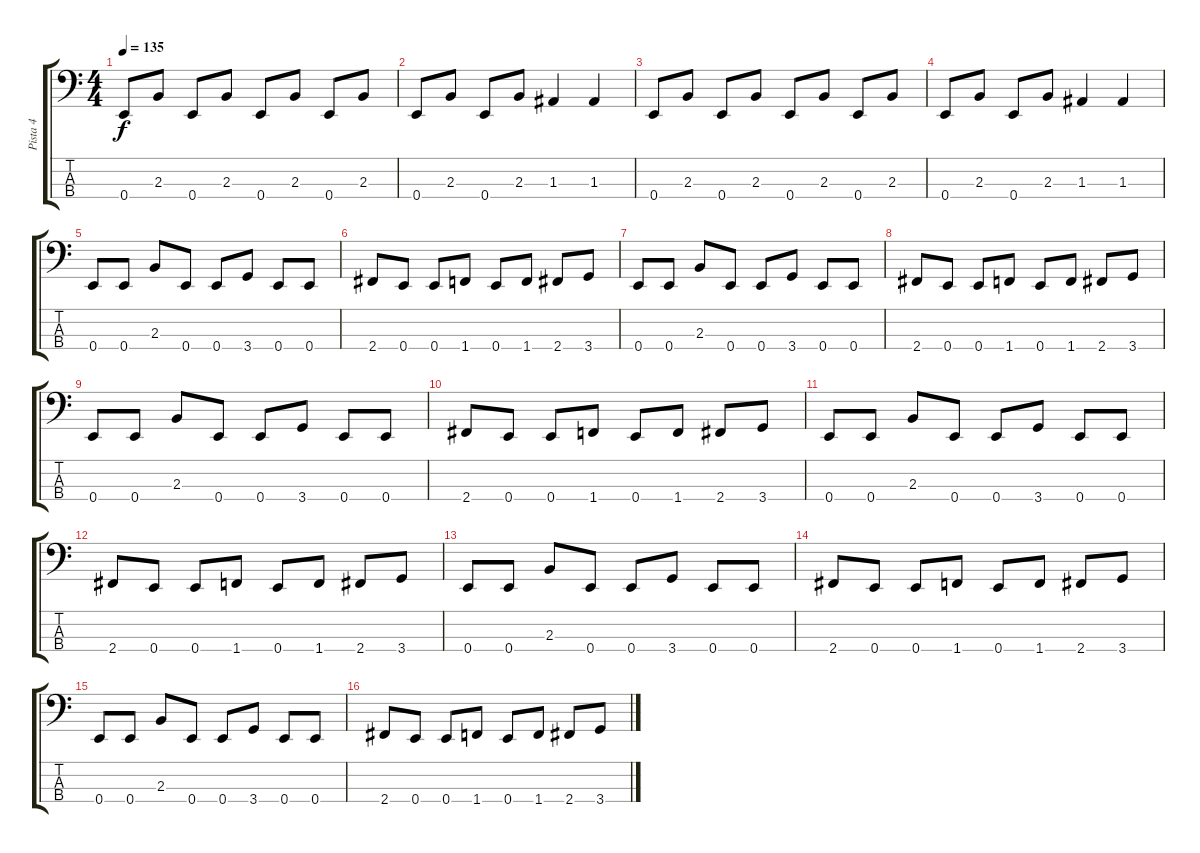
\track ("Pista 4" "Pista 4") {instrument electricbasspick}
\staff {score tabs}
\tuning (G2 D2 A1 E1) {hide}
\ts (4 4)
\tempo 135
\clef f4
\ks c
0.4.8{dy f} 2.3.8 0.4.8 2.3.8 0.4.8 2.3.8 0.4.8 2.3.8 |
0.4.8 2.3.8 0.4.8 2.3.8 1.3.4 1.3.4 |
0.4.8 2.3.8 0.4.8 2.3.8 0.4.8 2.3.8 0.4.8 2.3.8 |
0.4.8 2.3.8 0.4.8 2.3.8 1.3.4 1.3.4 |
0.4.8 0.4.8 2.3.8 0.4.8 0.4.8 3.4.8 0.4.8 0.4.8 |
2.4.8 0.4.8 0.4.8 1.4.8 0.4.8 1.4.8 2.4.8 3.4.8 |
0.4.8 0.4.8 2.3.8 0.4.8 0.4.8 3.4.8 0.4.8 0.4.8 |
2.4.8 0.4.8 0.4.8 1.4.8 0.4.8 1.4.8 2.4.8 3.4.8 |
0.4.8 0.4.8 2.3.8 0.4.8 0.4.8 3.4.8 0.4.8 0.4.8 |
2.4.8 0.4.8 0.4.8 1.4.8 0.4.8 1.4.8 2.4.8 3.4.8 |
0.4.8 0.4.8 2.3.8 0.4.8 0.4.8 3.4.8 0.4.8 0.4.8 |
2.4.8 0.4.8 0.4.8 1.4.8 0.4.8 1.4.8 2.4.8 3.4.8 |
0.4.8 0.4.8 2.3.8 0.4.8 0.4.8 3.4.8 0.4.8 0.4.8 |
2.4.8 0.4.8 0.4.8 1.4.8 0.4.8 1.4.8 2.4.8 3.4.8 |
0.4.8 0.4.8 2.3.8 0.4.8 0.4.8 3.4.8 0.4.8 0.4.8 |
2.4.8 0.4.8 0.4.8 1.4.8 0.4.8 1.4.8 2.4.8 3.4.8
